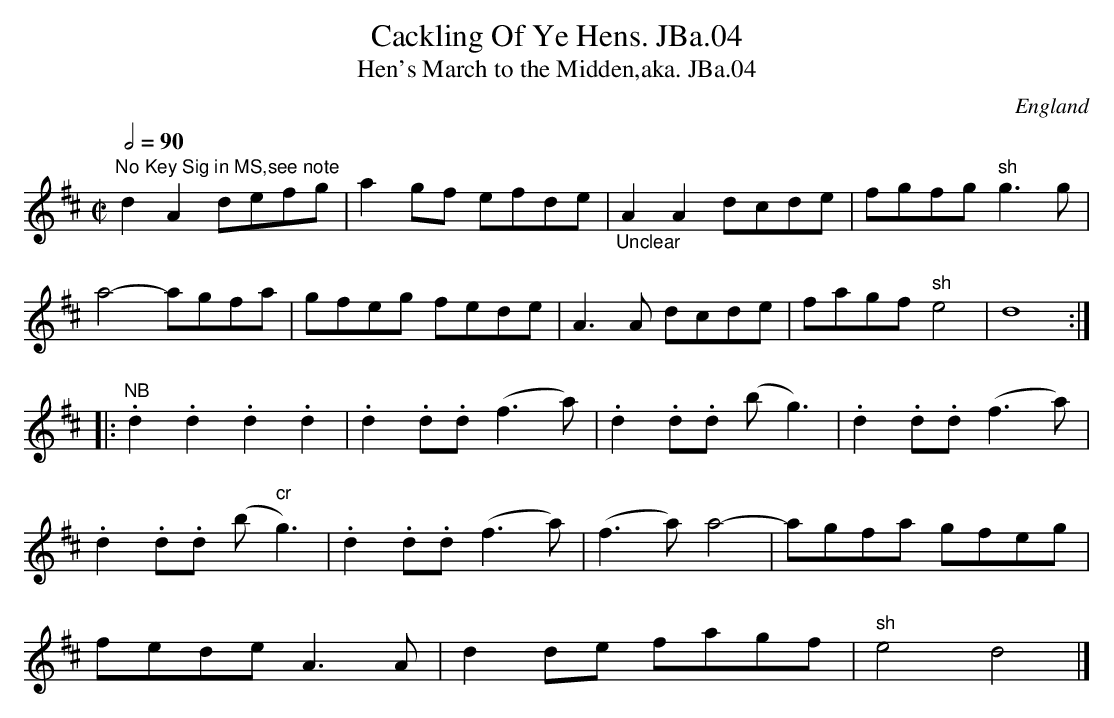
X:1
T:Cackling Of Ye Hens. JBa.04
T:Hen's March to the Midden,aka. JBa.04
M:C|
L:1/8
Q:1/2=90
O:England
K:D major
"No Key Sig in MS,see note"\
d2A2 defg | a2 gf efde | "_Unclear" A2A2 dcde |\
fgfg "sh"g3 g|!
a4-agfa | gfeg fede | A3A dcde | fagf "sh"e4 | d8 :|!
|:."NB"d2.d2.d2.d2 | .d2 .d.d (f3a) | .d2 .d.d (bg3)|\
.d2 .d.d (f3a) |!
.d2 .d.d (b"^cr"g3) | .d2 .d.d (f3a) |\
(f3a) a4-|agfa gfeg |!
fede A3A | d2 de fagf | "sh" e4d4 |]
